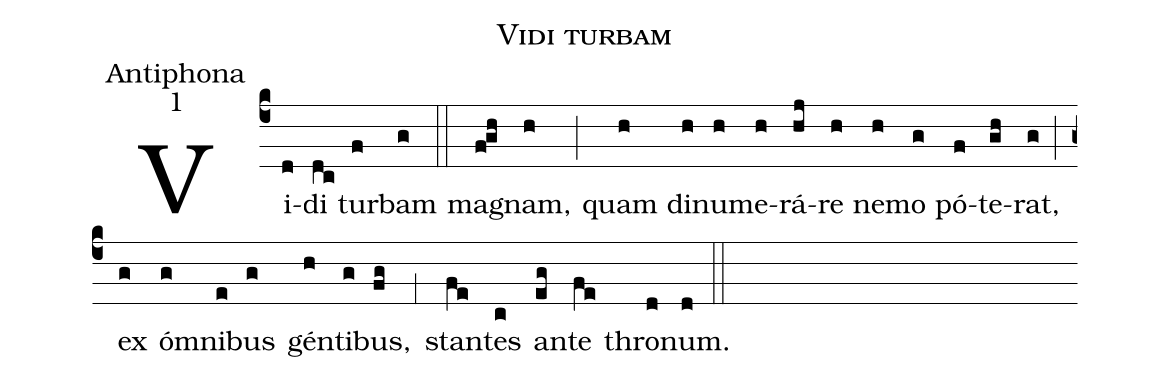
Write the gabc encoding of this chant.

name:Vidi turbam;
office-part:Antiphona;
mode:1;
%%
(c4) Vi(d)di(dc) tur(f)bam(g) (::)
ma(f!gh)gnam,(h) (;) quam(h) di(h)nu(h)me(h)rá(hj)re(h) ne(h)mo(g) pó(f)te(gh)rat,(g) (;) ex(g) ó(g)mni(e)bus(g) gén(h)ti(g)bus,(fg) (,1) stan(fe)tes(c) an(eg)te(fe) thro(d)num.(d) (::)
